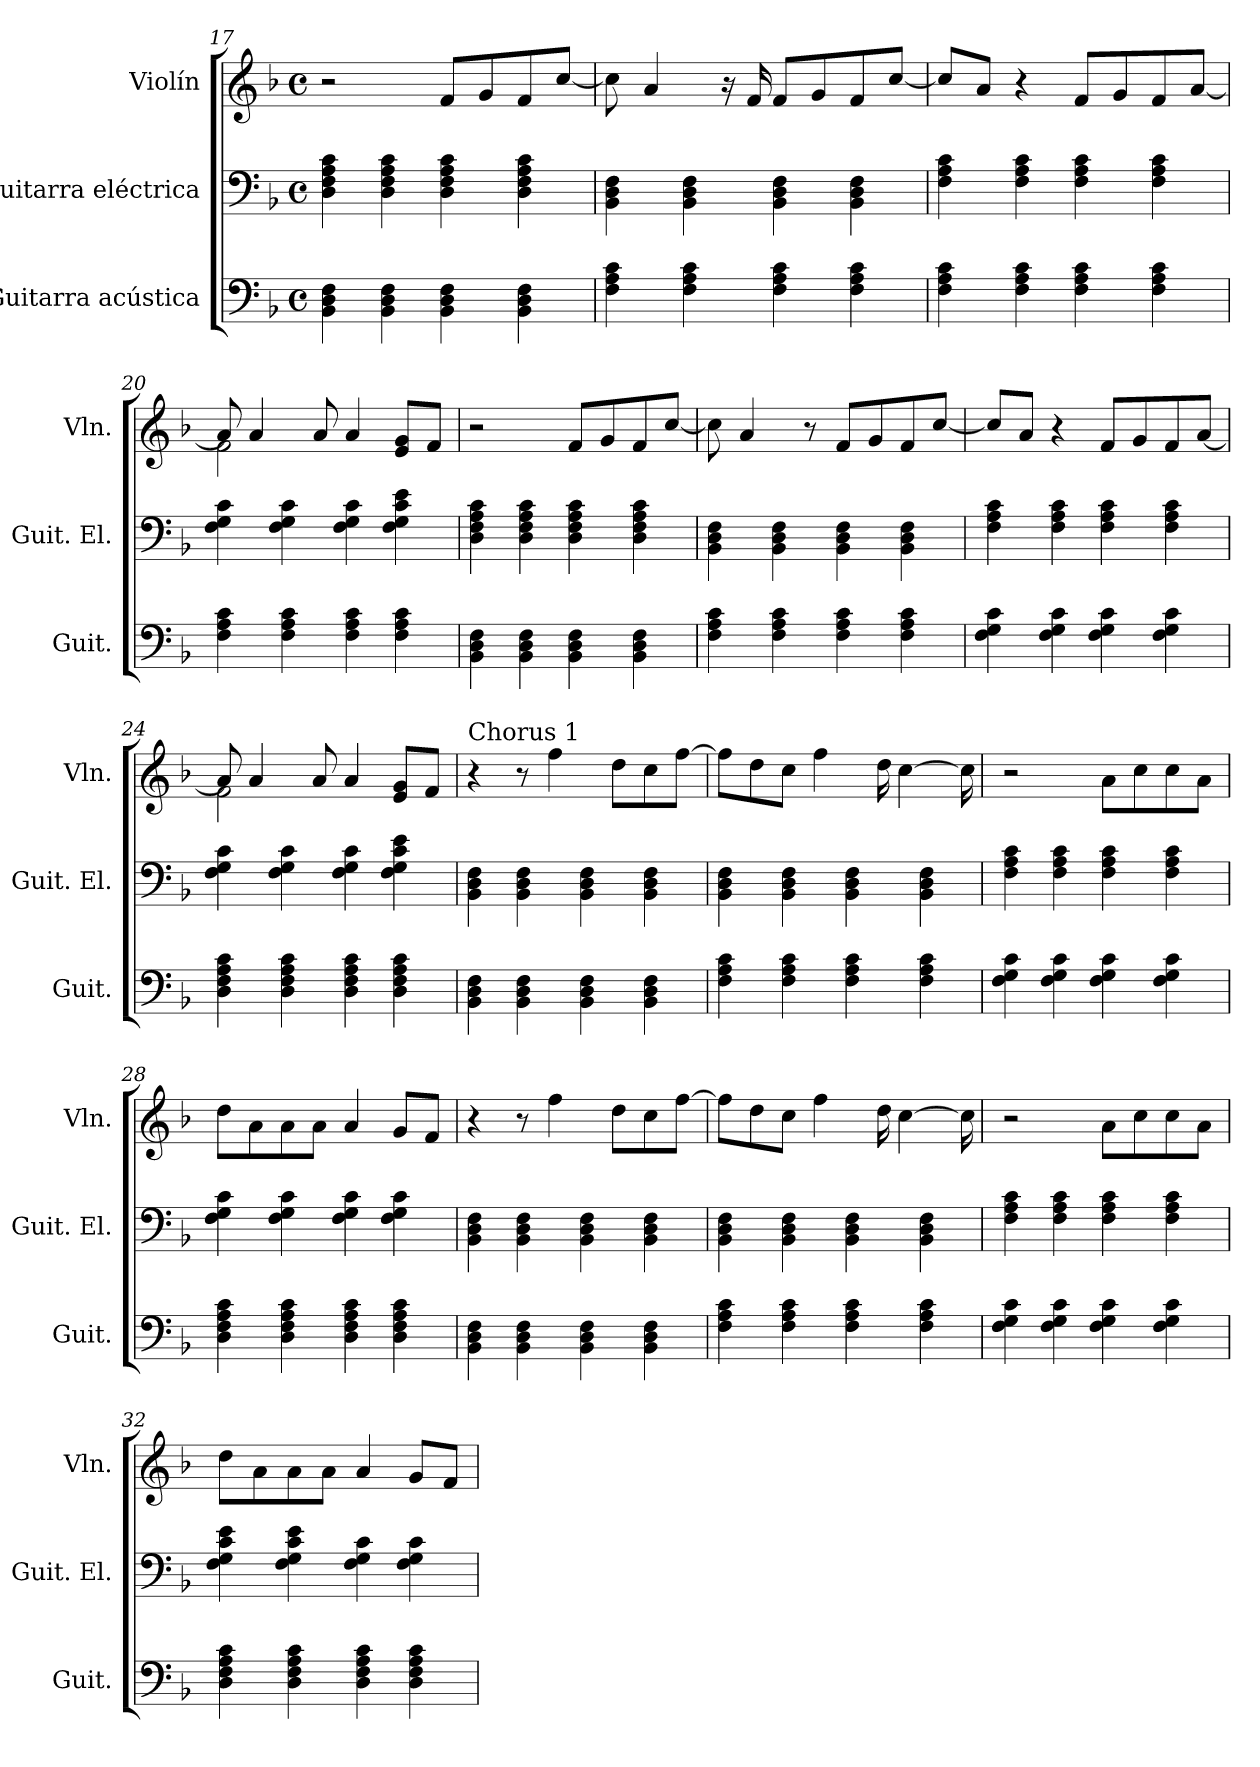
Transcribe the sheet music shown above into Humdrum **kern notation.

**kern	**kern	**kern
*part3	*part2	*part1
*staff3	*staff2	*staff1
*I"Guitarra acústica	*I"Guitarra eléctrica	*I"Violín
*I'Guit.	*I'Guit. El.	*I'Vln.
*	*	*clefG2
*k[b-]	*k[b-]	*k[b-]
*M4/4	*M4/4	*M4/4
*met(c)	*met(c)	*met(c)
=17	=17	=17
4BB-\ 4D\ 4F\	4D\ 4F\ 4A\ 4c\	2r
4BB-\ 4D\ 4F\	4D\ 4F\ 4A\ 4c\	.
4BB-\ 4D\ 4F\	4D\ 4F\ 4A\ 4c\	8f/L
.	.	8g/
4BB-\ 4D\ 4F\	4D\ 4F\ 4A\ 4c\	8f/
.	.	[8cc/J
=18	=18	=18
4F\ 4A\ 4c\	4BB-\ 4D\ 4F\	8cc\]
.	.	4a/
4F\ 4A\ 4c\	4BB-\ 4D\ 4F\	.
.	.	16r
.	.	16f/
4F\ 4A\ 4c\	4BB-\ 4D\ 4F\	8f/L
.	.	8g/
4F\ 4A\ 4c\	4BB-\ 4D\ 4F\	8f/
.	.	[8cc/J
=19	=19	=19
4F\ 4A\ 4c\	4F\ 4A\ 4c\	8cc/L]
.	.	8a/J
4F\ 4A\ 4c\	4F\ 4A\ 4c\	4r
4F\ 4A\ 4c\	4F\ 4A\ 4c\	8f/L
.	.	8g/
4F\ 4A\ 4c\	4F\ 4A\ 4c\	8f/
.	.	[8a/J
!!LO:LB:g=z
=20	=20	=20
*	*	*^
4F\ 4A\ 4c\	4F\ 4G\ 4c\	8a/]	2f\
.	.	4a/	.
4F\ 4A\ 4c\	4F\ 4G\ 4c\	.	.
.	.	8a/	.
4F\ 4A\ 4c\	4F\ 4G\ 4c\	4a/	2ryy
4F\ 4A\ 4c\	4F\ 4G\ 4c\ 4e\	8e/ 8g/L	.
.	.	8f/J	.
*	*	*v	*v
=21	=21	=21
4BB-\ 4D\ 4F\	4D\ 4F\ 4A\ 4c\	2r
4BB-\ 4D\ 4F\	4D\ 4F\ 4A\ 4c\	.
4BB-\ 4D\ 4F\	4D\ 4F\ 4A\ 4c\	8f/L
.	.	8g/
4BB-\ 4D\ 4F\	4D\ 4F\ 4A\ 4c\	8f/
.	.	[8cc/J
=22	=22	=22
4F\ 4A\ 4c\	4BB-\ 4D\ 4F\	8cc\]
.	.	4a/
4F\ 4A\ 4c\	4BB-\ 4D\ 4F\	.
.	.	8r
4F\ 4A\ 4c\	4BB-\ 4D\ 4F\	8f/L
.	.	8g/
4F\ 4A\ 4c\	4BB-\ 4D\ 4F\	8f/
.	.	[8cc/J
=23	=23	=23
4F\ 4G\ 4c\	4F\ 4A\ 4c\	8cc/L]
.	.	8a/J
4F\ 4G\ 4c\	4F\ 4A\ 4c\	4r
4F\ 4G\ 4c\	4F\ 4A\ 4c\	8f/L
.	.	8g/
4F\ 4G\ 4c\	4F\ 4A\ 4c\	8f/
.	.	[8a/J
=24	=24	=24
*	*	*^
4D\ 4F\ 4A\ 4c\	4F\ 4G\ 4c\	8a/]	2f\
.	.	4a/	.
4D\ 4F\ 4A\ 4c\	4F\ 4G\ 4c\	.	.
.	.	8a/	.
4D\ 4F\ 4A\ 4c\	4F\ 4G\ 4c\	4a/	2ryy
4D\ 4F\ 4A\ 4c\	4F\ 4G\ 4c\ 4e\	8e/ 8g/L	.
.	.	8f/J	.
*	*	*v	*v
!!LO:LB:g=z
=25	=25	=25
!	!	!LO:TX:a:t=Chorus 1
4BB-\ 4D\ 4F\	4BB-\ 4D\ 4F\	4r
4BB-\ 4D\ 4F\	4BB-\ 4D\ 4F\	8r
.	.	4ff\
4BB-\ 4D\ 4F\	4BB-\ 4D\ 4F\	.
.	.	8dd\L
4BB-\ 4D\ 4F\	4BB-\ 4D\ 4F\	8cc\
.	.	[8ff\J
=26	=26	=26
4F\ 4A\ 4c\	4BB-\ 4D\ 4F\	8ff\L]
.	.	8dd\
4F\ 4A\ 4c\	4BB-\ 4D\ 4F\	8cc\J
.	.	4ff\
4F\ 4A\ 4c\	4BB-\ 4D\ 4F\	.
.	.	16dd\
.	.	[4cc\
4F\ 4A\ 4c\	4BB-\ 4D\ 4F\	.
.	.	16cc\]
=27	=27	=27
4F\ 4G\ 4c\	4F\ 4A\ 4c\	2r
4F\ 4G\ 4c\	4F\ 4A\ 4c\	.
4F\ 4G\ 4c\	4F\ 4A\ 4c\	8a\L
.	.	8cc\
4F\ 4G\ 4c\	4F\ 4A\ 4c\	8cc\
.	.	8a\J
=28	=28	=28
4D\ 4F\ 4A\ 4c\	4F\ 4G\ 4c\	8dd\L
.	.	8a\
4D\ 4F\ 4A\ 4c\	4F\ 4G\ 4c\	8a\
.	.	8a\J
4D\ 4F\ 4A\ 4c\	4F\ 4G\ 4c\	4a/
4D\ 4F\ 4A\ 4c\	4F\ 4G\ 4c\	8g/L
.	.	8f/J
=29	=29	=29
4BB-\ 4D\ 4F\	4BB-\ 4D\ 4F\	4r
4BB-\ 4D\ 4F\	4BB-\ 4D\ 4F\	8r
.	.	4ff\
4BB-\ 4D\ 4F\	4BB-\ 4D\ 4F\	.
.	.	8dd\L
4BB-\ 4D\ 4F\	4BB-\ 4D\ 4F\	8cc\
.	.	[8ff\J
=30	=30	=30
4F\ 4A\ 4c\	4BB-\ 4D\ 4F\	8ff\L]
.	.	8dd\
4F\ 4A\ 4c\	4BB-\ 4D\ 4F\	8cc\J
.	.	4ff\
4F\ 4A\ 4c\	4BB-\ 4D\ 4F\	.
.	.	16dd\
.	.	[4cc\
4F\ 4A\ 4c\	4BB-\ 4D\ 4F\	.
.	.	16cc\]
!!LO:PB:g=z
=31	=31	=31
4F\ 4G\ 4c\	4F\ 4A\ 4c\	2r
4F\ 4G\ 4c\	4F\ 4A\ 4c\	.
4F\ 4G\ 4c\	4F\ 4A\ 4c\	8a\L
.	.	8cc\
4F\ 4G\ 4c\	4F\ 4A\ 4c\	8cc\
.	.	8a\J
=32	=32	=32
4D\ 4F\ 4A\ 4c\	4F\ 4G\ 4c\ 4e\	8dd\L
.	.	8a\
4D\ 4F\ 4A\ 4c\	4F\ 4G\ 4c\ 4e\	8a\
.	.	8a\J
4D\ 4F\ 4A\ 4c\	4F\ 4G\ 4c\	4a/
4D\ 4F\ 4A\ 4c\	4F\ 4G\ 4c\	8g/L
.	.	8f/J
=	=	=
*-	*-	*-
